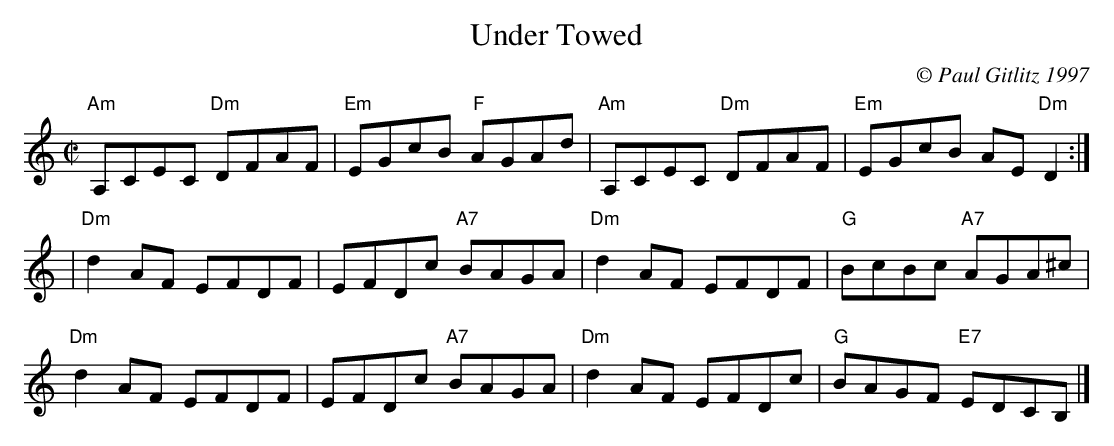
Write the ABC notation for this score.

X:1
T:Under Towed
M:C|
L:1/8
C:© Paul Gitlitz 1997
K:Am
"Am"A,CEC "Dm"DFAF|"Em"EGcB "F"AGAd|"Am"A,CEC "Dm"DFAF|"Em"EGcB AE"Dm"D2:|!
|"Dm"d2AF EFDF|EFDc "A7"BAGA|"Dm"d2AF EFDF|"G"BcBc "A7"AGA^c|!
"Dm"d2AF EFDF|EFDc "A7"BAGA|"Dm"d2AF EFDc|"G"BAGF "E7"EDCB,|]
